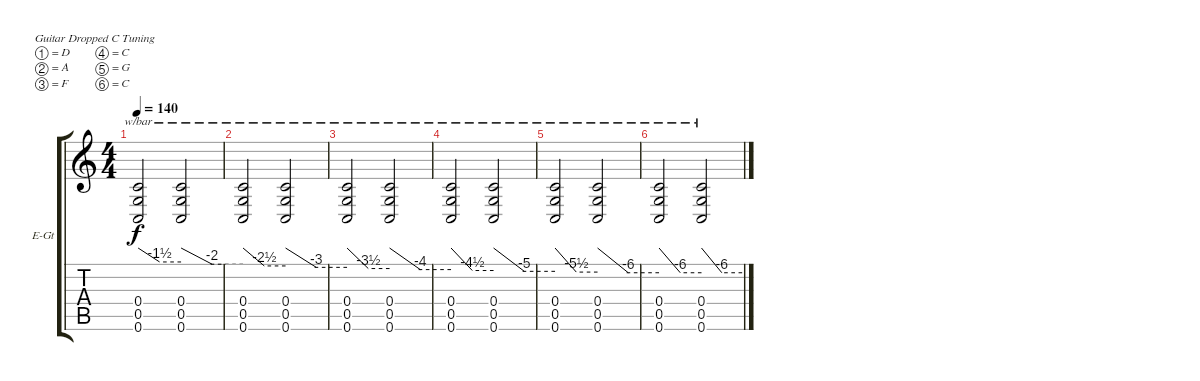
\bracketExtendMode groupsimilarinstruments
\firstSystemTrackNameOrientation horizontal
\otherSystemsTrackNameOrientation horizontal
\track ("Guitar 2" "E-Gt") {instrument distortionguitar}
\staff {score tabs}
\tuning (D4 A3 F3 C3 G2 C2)
\ts (4 4)
\tempo 140
\clef g2
\ks c
(0.4 0.5 0.6).2{tbe (custom default 0 0 30 -6 60 -6) dy f} (0.4 0.5 0.6).2{tbe (custom default 0 0 30 -8 60 -8)} |
(0.4 0.5 0.6).2{tbe (custom default 0 0 30 -10 60 -10)} (0.4 0.5 0.6).2{tbe (custom default 0 0 30 -12 60 -12)} |
(0.4 0.5 0.6).2{tbe (custom default 0 0 30 -14 60 -14)} (0.4 0.5 0.6).2{tbe (custom default 0 0 30 -16 60 -16)} |
(0.4 0.5 0.6).2{tbe (custom default 0 0 30 -18 60 -18)} (0.4 0.5 0.6).2{tbe (custom default 0 0 30 -20 60 -20)} |
(0.4 0.5 0.6).2{tbe (custom default 0 0 30 -22 60 -22)} (0.4 0.5 0.6).2{tbe (custom default 0 0 30 -24 60 -24)} |
(0.4 0.5 0.6).2{tbe (custom default 0 0 30 -24 60 -24)} (0.4 0.5 0.6).2{tbe (custom default 0 0 30 -24 60 -24)}
